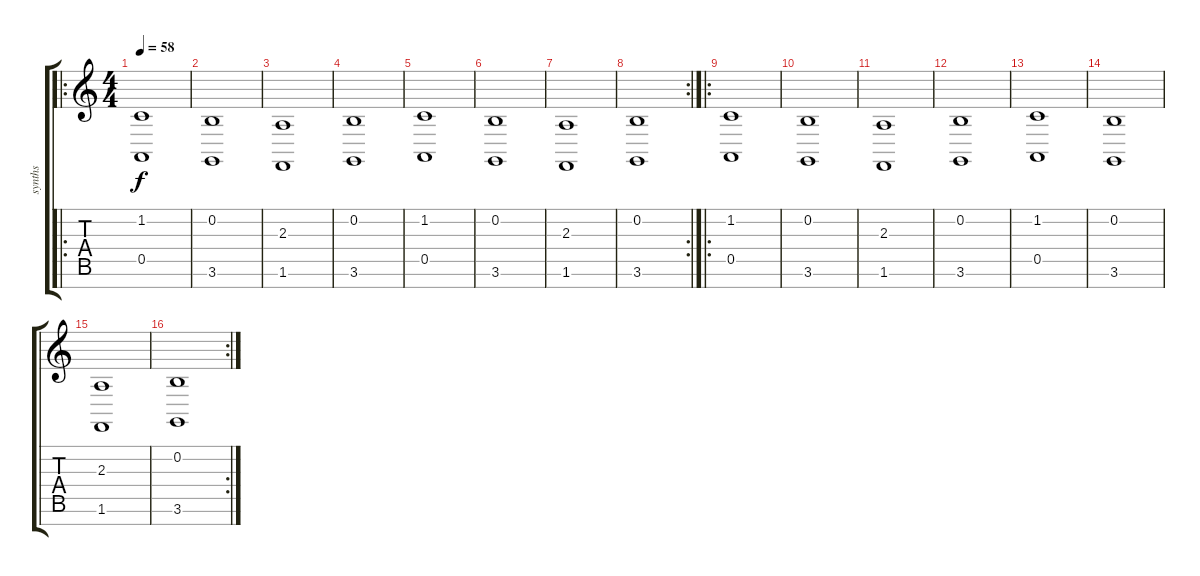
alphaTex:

\track ("synths" "synths") {instrument stringensemble2}
\staff {score tabs}
\tuning (E4 B3 G3 D3 A2 E2 B1) {hide}
\ro
\ts (4 4)
\tempo 58
\clef g2
\ks c
(1.2 0.5).1{dy f} |
(0.2 3.6).1 |
(2.3 1.6).1 |
(0.2 3.6).1 |
(1.2 0.5).1 |
(0.2 3.6).1 |
(2.3 1.6).1 |
\rc 2
(0.2 3.6).1 |
\ro
(1.2 0.5).1 |
(0.2 3.6).1 |
(2.3 1.6).1 |
(0.2 3.6).1 |
(1.2 0.5).1 |
(0.2 3.6).1 |
(2.3 1.6).1 |
\rc 2
(0.2 3.6).1
